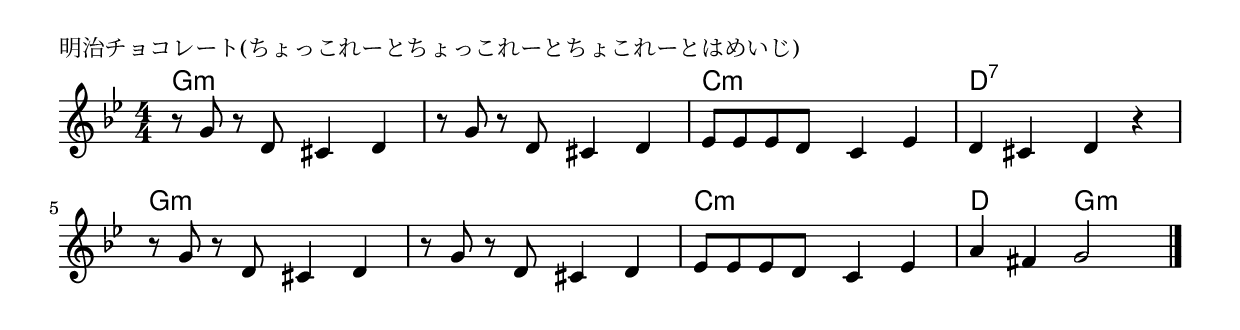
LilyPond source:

\version "2.18.2"

% 明治チョコレート(ちょっこれーとちょっこれーとちょこれーとはめいじ)

\header {
piece = "明治チョコレート(ちょっこれーとちょっこれーとちょこれーとはめいじ)"
}

melody =
\relative c'' {
\key g \minor
\time 4/4
\set Score.tempoHideNote = ##t
\tempo 4=100
\numericTimeSignature
%
r8 g r d cis4 d |
r8 g r d cis4 d |
es8 es es d c4 es |
d cis d r |
r8 g r d cis4 d |
r8 g r d cis4 d |
es8 es es d c4 es |
a fis g2 |

\bar "|."
}
\score {
<<
\chords {
\set noChordSymbol = ""
\set chordChanges=##t
%%
g4.:m g8:m~g4:m g:m 
g4.:m g8:m~g4:m g:m 
c4.:m c8:m~c4:m c:m 
d4.:7 d8:7~d4:7 d:7 
g4.:m g8:m~g4:m g:m 
g4.:m g8:m~g4:m g:m 
c4.:m c8:m~c4:m c:m 
d4 d g:m g:m

}
\new Staff {\melody}
>>
\layout {
line-width = #190
indent = 0\mm
}
\midi {}
}